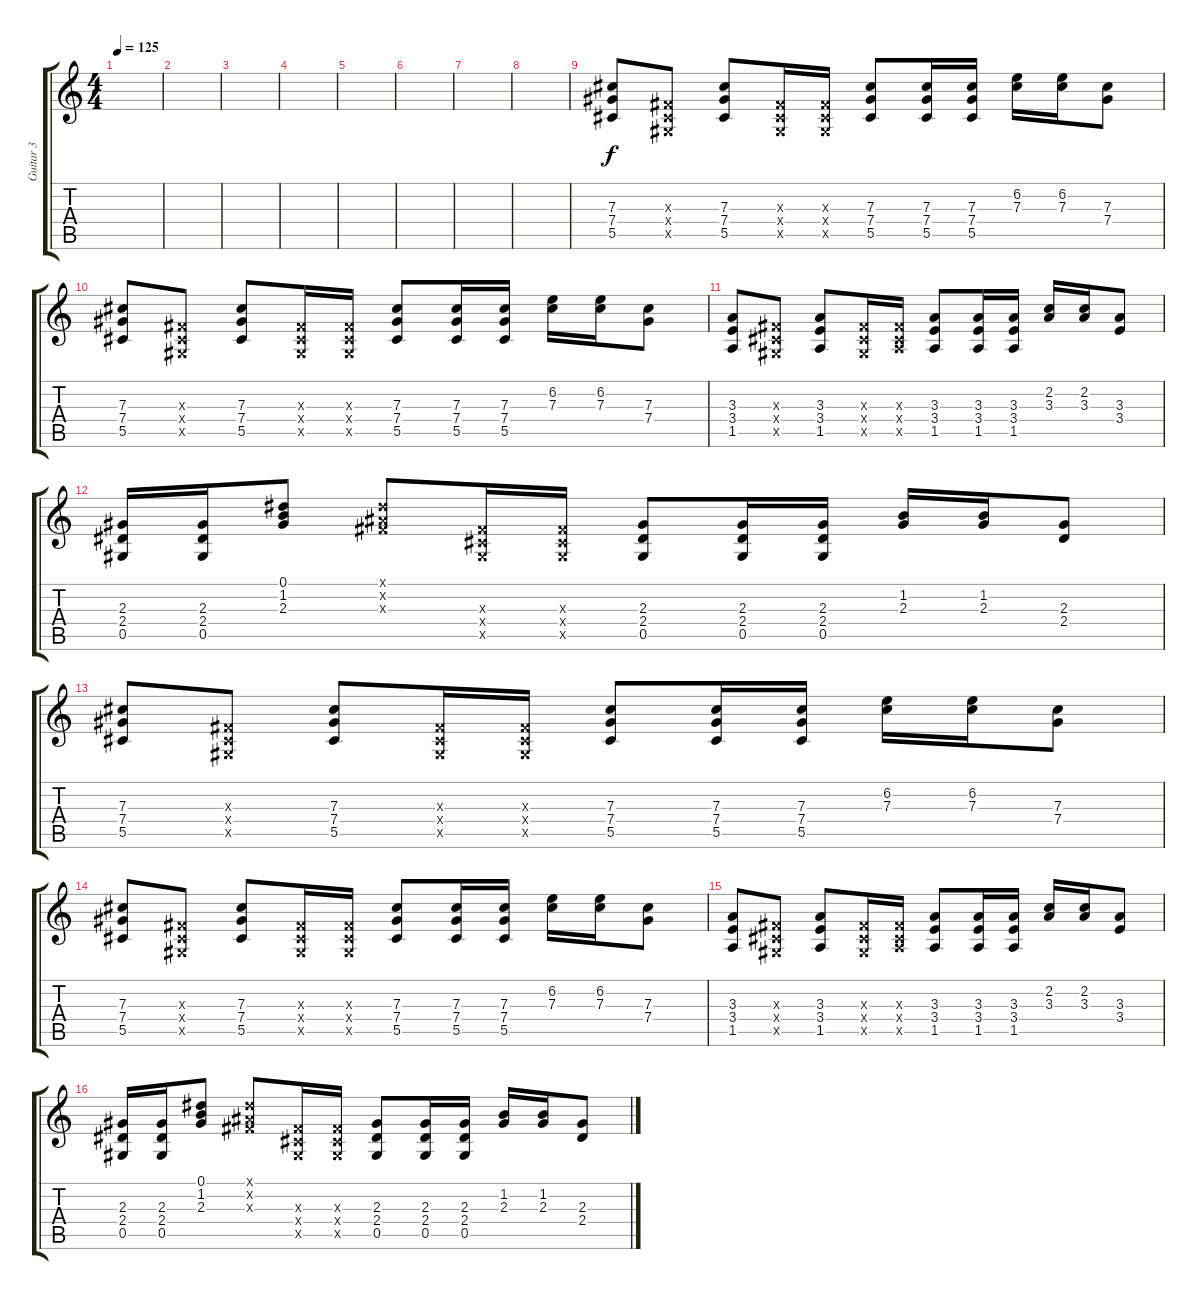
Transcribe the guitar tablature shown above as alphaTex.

\track ("Guitar 3" "Guitar 3") {instrument distortionguitar}
\staff {score tabs}
\tuning (Eb4 Bb3 Gb3 Db3 Ab2 Eb2) {hide}
\ts (4 4)
\tempo 125
\clef g2
\ks c
|
|
|
|
|
|
|
|
(7.3 7.4 5.5).8 (0.3{x} 0.4{x} 0.5{x}).8 (7.3 7.4 5.5).8 (0.3{x} 0.4{x} 0.5{x}).16 (0.3{x} 0.4{x} 0.5{x}).16 (7.3 7.4 5.5).8 (7.3 7.4 5.5).16 (7.3 7.4 5.5).16 (6.2 7.3).16 (6.2 7.3).16 (7.3 7.4).8 |
(7.3 7.4 5.5).8 (0.3{x} 0.4{x} 0.5{x}).8 (7.3 7.4 5.5).8 (0.3{x} 0.4{x} 0.5{x}).16 (0.3{x} 0.4{x} 0.5{x}).16 (7.3 7.4 5.5).8 (7.3 7.4 5.5).16 (7.3 7.4 5.5).16 (6.2 7.3).16 (6.2 7.3).16 (7.3 7.4).8 |
(3.3 3.4 1.5).8 (0.3{x} 0.4{x} 0.5{x}).8 (3.3 3.4 1.5).8 (0.3{x} 0.4{x} 0.5{x}).16 (0.3{x} 0.4{x} 1.5{x}).16 (3.3 3.4 1.5).8 (3.3 3.4 1.5).16 (3.3 3.4 1.5).16 (2.2 3.3).16 (2.2 3.3).16 (3.3 3.4).8 |
(2.3 2.4 0.5).16 (2.3 2.4 0.5).16 (0.1 1.2 2.3).8 (0.1{x} 0.2{x} 0.3{x}).8 (0.3{x} 0.4{x} 0.5{x}).16 (0.3{x} 0.4{x} 0.5{x}).16 (2.3 2.4 0.5).8 (2.3 2.4 0.5).16 (2.3 2.4 0.5).16 (1.2 2.3).16 (1.2 2.3).16 (2.3 2.4).8 |
(7.3 7.4 5.5).8 (0.3{x} 0.4{x} 0.5{x}).8 (7.3 7.4 5.5).8 (0.3{x} 0.4{x} 0.5{x}).16 (0.3{x} 0.4{x} 0.5{x}).16 (7.3 7.4 5.5).8 (7.3 7.4 5.5).16 (7.3 7.4 5.5).16 (6.2 7.3).16 (6.2 7.3).16 (7.3 7.4).8 |
(7.3 7.4 5.5).8 (0.3{x} 0.4{x} 0.5{x}).8 (7.3 7.4 5.5).8 (0.3{x} 0.4{x} 0.5{x}).16 (0.3{x} 0.4{x} 0.5{x}).16 (7.3 7.4 5.5).8 (7.3 7.4 5.5).16 (7.3 7.4 5.5).16 (6.2 7.3).16 (6.2 7.3).16 (7.3 7.4).8 |
(3.3 3.4 1.5).8 (0.3{x} 0.4{x} 0.5{x}).8 (3.3 3.4 1.5).8 (0.3{x} 0.4{x} 0.5{x}).16 (0.3{x} 0.4{x} 1.5{x}).16 (3.3 3.4 1.5).8 (3.3 3.4 1.5).16 (3.3 3.4 1.5).16 (2.2 3.3).16 (2.2 3.3).16 (3.3 3.4).8 |
(2.3 2.4 0.5).16 (2.3 2.4 0.5).16 (0.1 1.2 2.3).8 (0.1{x} 0.2{x} 0.3{x}).8 (0.3{x} 0.4{x} 0.5{x}).16 (0.3{x} 0.4{x} 0.5{x}).16 (2.3 2.4 0.5).8 (2.3 2.4 0.5).16 (2.3 2.4 0.5).16 (1.2 2.3).16 (1.2 2.3).16 (2.3 2.4).8
